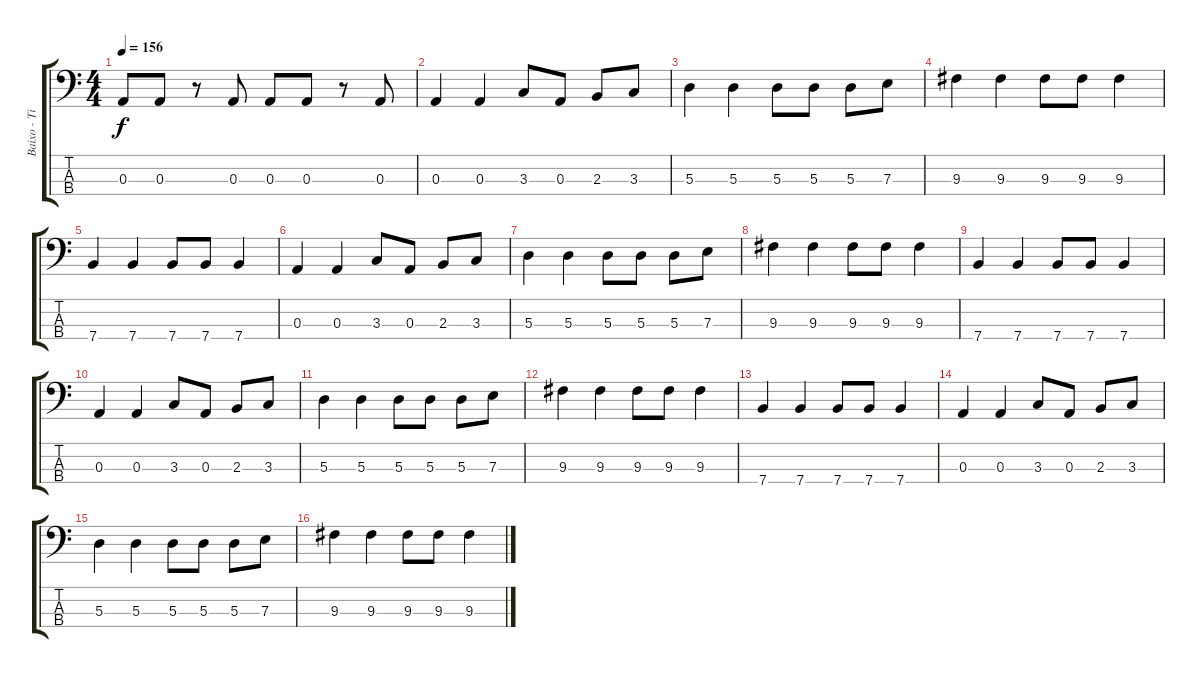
\track ("Baixo - Tim" "Baixo - Ti") {instrument electricbassfinger}
\staff {score tabs}
\tuning (G2 D2 A1 E1) {hide}
\ts (4 4)
\tempo 156
\clef f4
\ks c
0.3.8{dy f} 0.3.8 r.8 0.3.8 0.3.8 0.3.8 r.8 0.3.8 |
0.3.4 0.3.4 3.3.8 0.3.8 2.3.8 3.3.8 |
5.3.4 5.3.4 5.3.8 5.3.8 5.3.8 7.3.8 |
9.3.4 9.3.4 9.3.8 9.3.8 9.3.4 |
7.4.4 7.4.4 7.4.8 7.4.8 7.4.4 |
0.3.4 0.3.4 3.3.8 0.3.8 2.3.8 3.3.8 |
5.3.4 5.3.4 5.3.8 5.3.8 5.3.8 7.3.8 |
9.3.4 9.3.4 9.3.8 9.3.8 9.3.4 |
7.4.4 7.4.4 7.4.8 7.4.8 7.4.4 |
0.3.4 0.3.4 3.3.8 0.3.8 2.3.8 3.3.8 |
5.3.4 5.3.4 5.3.8 5.3.8 5.3.8 7.3.8 |
9.3.4 9.3.4 9.3.8 9.3.8 9.3.4 |
7.4.4 7.4.4 7.4.8 7.4.8 7.4.4 |
0.3.4 0.3.4 3.3.8 0.3.8 2.3.8 3.3.8 |
5.3.4 5.3.4 5.3.8 5.3.8 5.3.8 7.3.8 |
9.3.4 9.3.4 9.3.8 9.3.8 9.3.4
